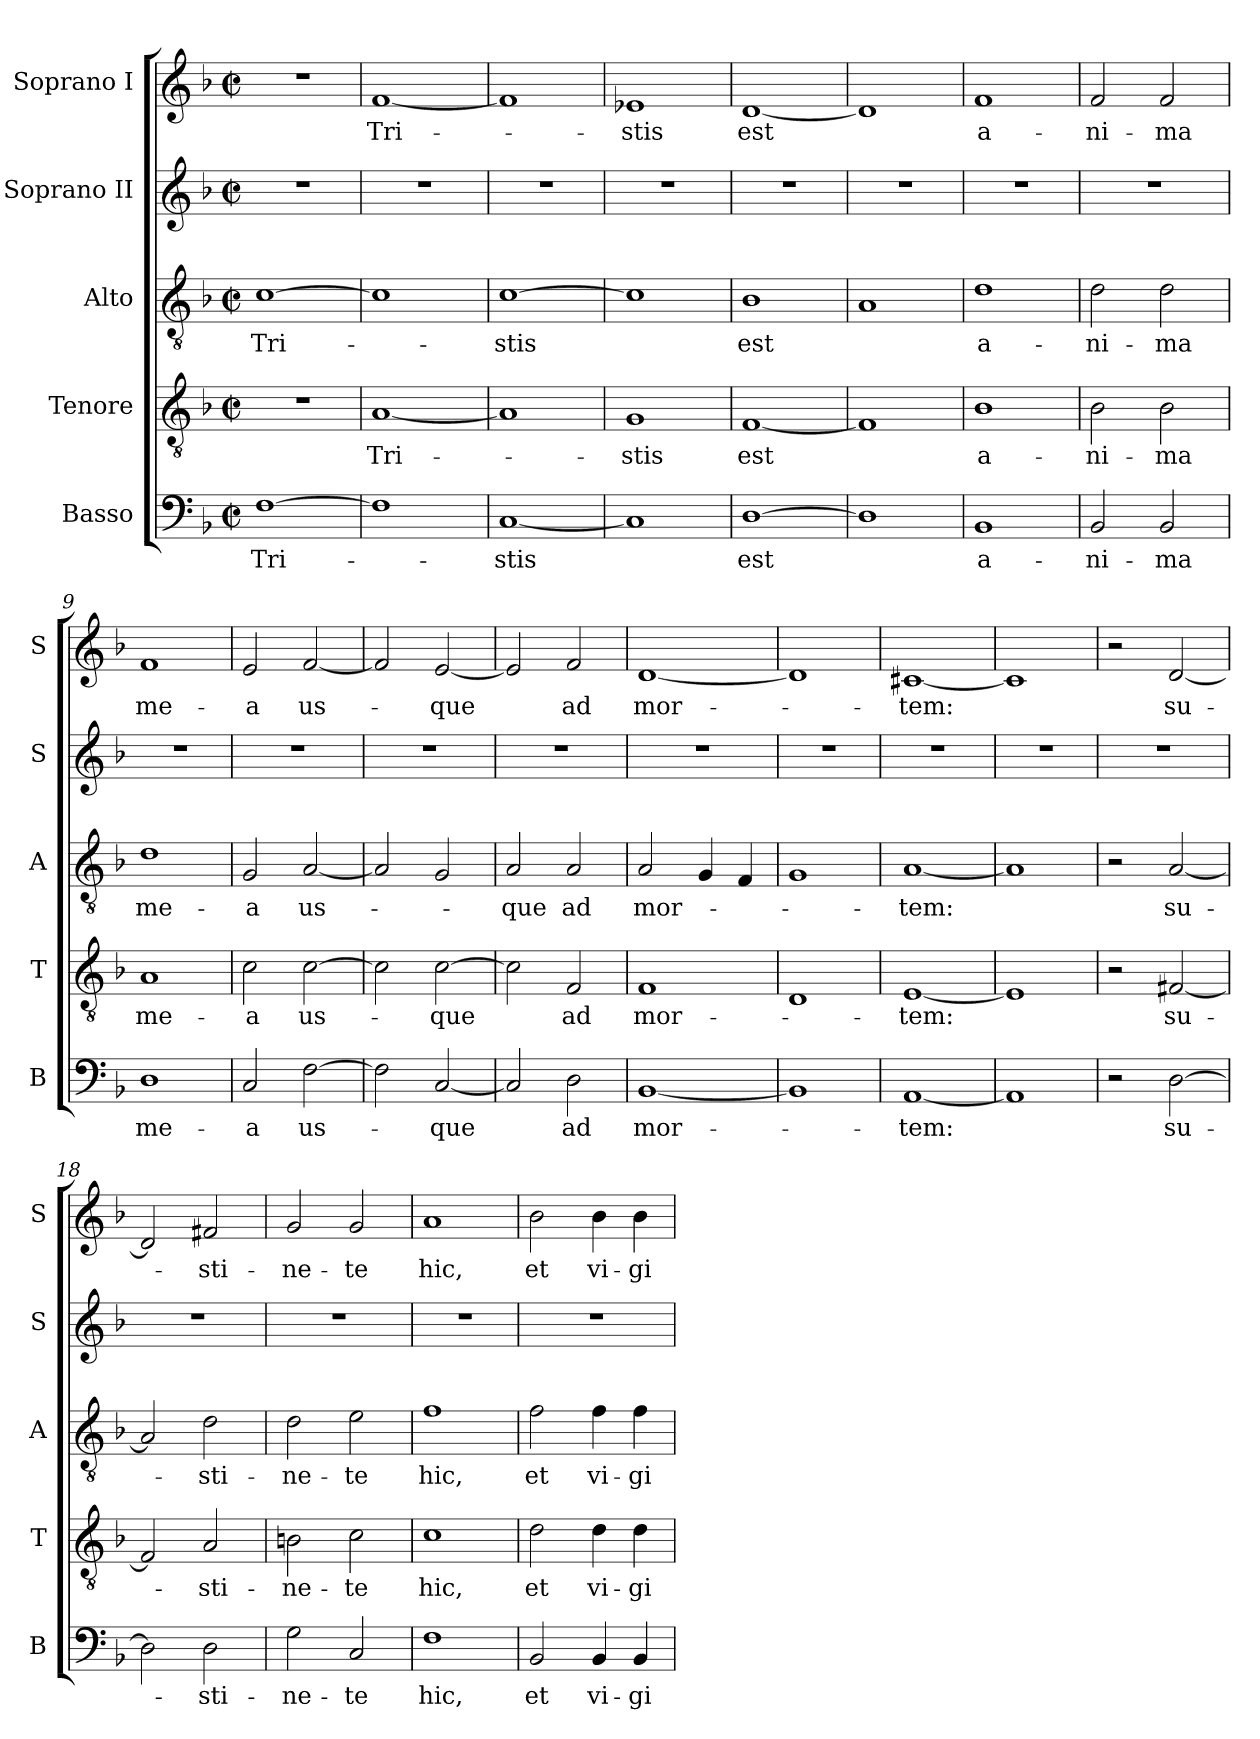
**kern	**text	**kern	**text	**kern	**text	**kern	**kern	**text
*part5	*part5	*part4	*part4	*part3	*part3	*part2	*part1	*part1
*staff5	*staff5	*staff4	*staff4	*staff3	*staff3	*staff2	*staff1	*staff1
*I"Basso	*	*I"Tenore	*	*I"Alto	*	*I"Soprano II	*I"Soprano I	*
*I'B	*	*I'T	*	*I'A	*	*I'S	*I'S	*
*clefF4	*	*clefGv2	*	*clefGv2	*	*clefG2	*clefG2	*
*k[b-]	*	*k[b-]	*	*k[b-]	*	*k[b-]	*k[b-]	*
*M2/2	*	*M2/2	*	*M2/2	*	*M2/2	*M2/2	*
*met(c|)	*	*met(c|)	*	*met(c|)	*	*met(c|)	*met(c|)	*
=1	=1	=1	=1	=1	=1	=1	=1	=1
[1F	Tri-	1r	.	[1c	Tri-	1r	1r	.
=2	=2	=2	=2	=2	=2	=2	=2	=2
1F]	.	[1A	Tri-	1c]	.	1r	[1f	Tri-
=3	=3	=3	=3	=3	=3	=3	=3	=3
[1C	-stis	1A]	.	[1c	-stis	1r	1f]	.
=4	=4	=4	=4	=4	=4	=4	=4	=4
1C]	.	1G	-stis	1c]	.	1r	1e-X	-stis
=5	=5	=5	=5	=5	=5	=5	=5	=5
[1D	est	[1F	est	1B-	est	1r	[1d	est
=6	=6	=6	=6	=6	=6	=6	=6	=6
1D]	.	1F]	.	1A	.	1r	1d]	.
=7	=7	=7	=7	=7	=7	=7	=7	=7
1BB-	a-	1B-	a-	1d	a-	1r	1f	a-
=8	=8	=8	=8	=8	=8	=8	=8	=8
2BB-/	-ni-	2B-\	-ni-	2d\	-ni-	1r	2f/	-ni-
2BB-/	-ma	2B-\	-ma	2d\	-ma	.	2f/	-ma
=9	=9	=9	=9	=9	=9	=9	=9	=9
1D	me-	1A	me-	1d	me-	1r	1f	me-
=10	=10	=10	=10	=10	=10	=10	=10	=10
2C/	-a	2c\	-a	2G/	-a	1r	2e/	-a
[2F\	us-	[2c\	us-	[2A/	us-	.	[2f/	us-
=11	=11	=11	=11	=11	=11	=11	=11	=11
2F\]	.	2c\]	.	2A/]	.	1r	2f/]	.
[2C/	-que	[2c\	-que	2G/	.	.	[2e/	-que
=12	=12	=12	=12	=12	=12	=12	=12	=12
2C/]	.	2c\]	.	2A/	-que	1r	2e/]	.
2D\	ad	2F/	ad	2A/	ad	.	2f/	ad
=13	=13	=13	=13	=13	=13	=13	=13	=13
[1BB-	mor-	1F	mor-	2A/	mor-	1r	[1d	mor-
.	.	.	.	4G/	.	.	.	.
.	.	.	.	4F/	.	.	.	.
=14	=14	=14	=14	=14	=14	=14	=14	=14
1BB-]	.	1D	.	1G	.	1r	1d]	.
=15	=15	=15	=15	=15	=15	=15	=15	=15
[1AA	-tem:	[1E	-tem:	[1A	-tem:	1r	[1c#X	-tem:
=16	=16	=16	=16	=16	=16	=16	=16	=16
1AA]	.	1E]	.	1A]	.	1r	1c#]	.
=17	=17	=17	=17	=17	=17	=17	=17	=17
2r	.	2r	.	2r	.	1r	2r	.
[2D\	su-	[2F#X/	su-	[2A/	su-	.	[2d/	su-
=18	=18	=18	=18	=18	=18	=18	=18	=18
2D\]	.	2F#/]	.	2A/]	.	1r	2d/]	.
2D\	-sti-	2A/	-sti-	2d\	-sti-	.	2f#X/	-sti-
=19	=19	=19	=19	=19	=19	=19	=19	=19
2G\	-ne-	2Bn\	-ne-	2d\	-ne-	1r	2g/	-ne-
2C/	-te	2c\	-te	2e\	-te	.	2g/	-te
=20	=20	=20	=20	=20	=20	=20	=20	=20
1F	hic,	1c	hic,	1f	hic,	1r	1a	hic,
=21	=21	=21	=21	=21	=21	=21	=21	=21
2BB-/	et	2d\	et	2f\	et	1r	2b-\	et
4BB-/	vi-	4d\	vi-	4f\	vi-	.	4b-\	vi-
4BB-/	-gi-	4d\	-gi-	4f\	-gi-	.	4b-\	-gi-
=	=	=	=	=	=	=	=	=
*-	*-	*-	*-	*-	*-	*-	*-	*-
